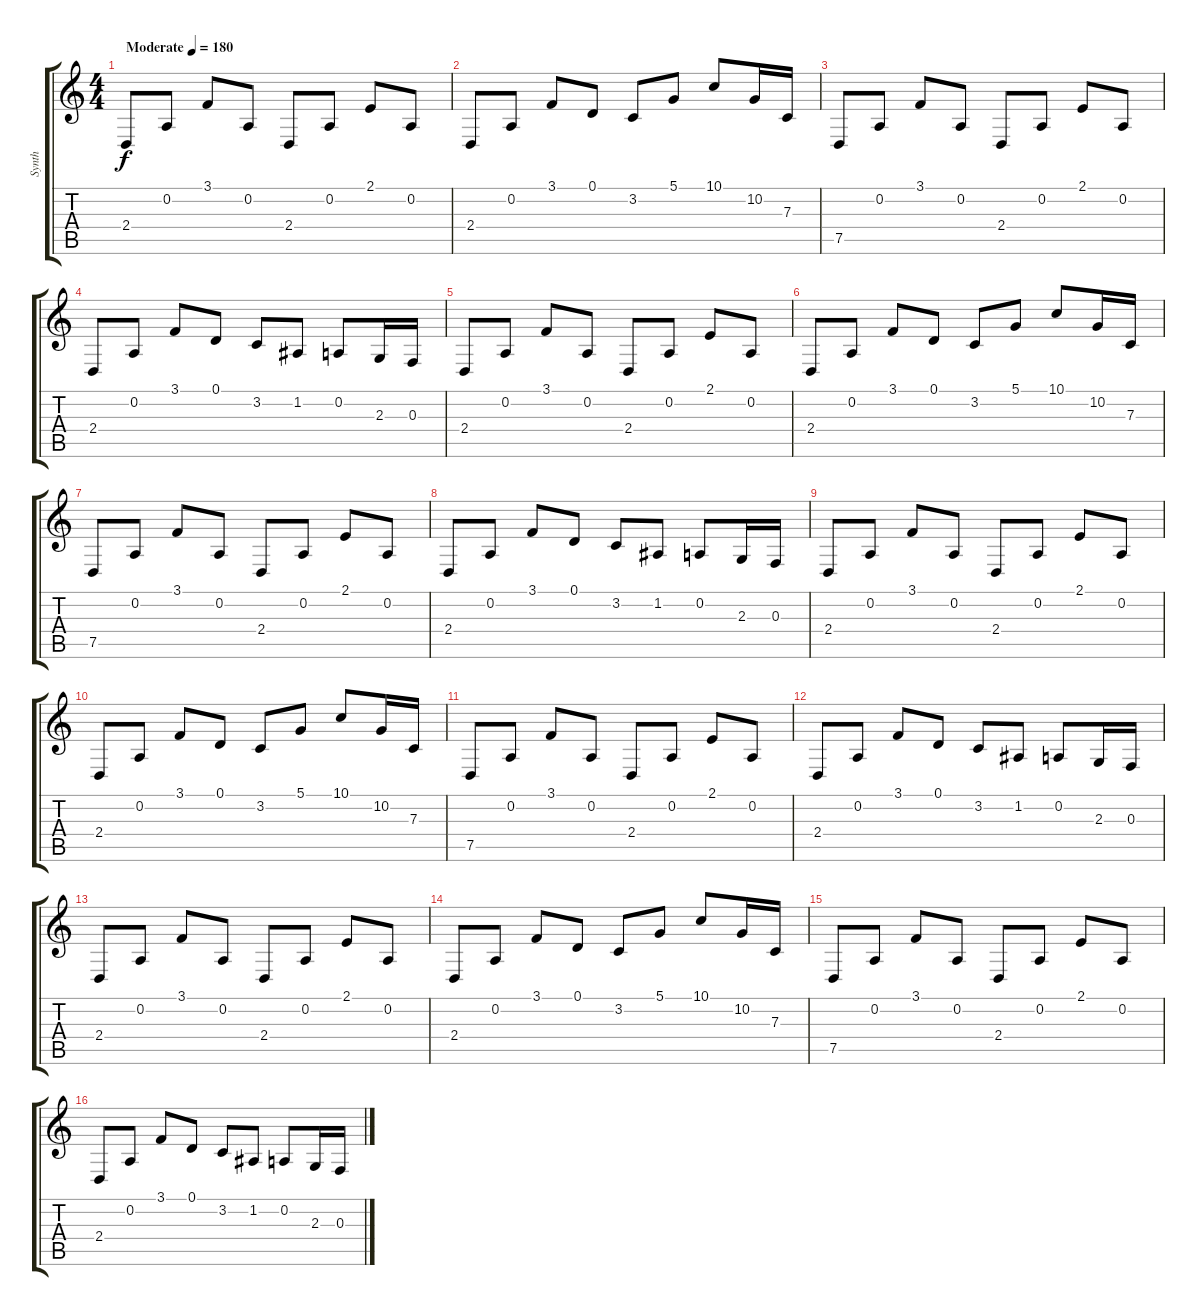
\track ("Synth" "Synth") {instrument harpsichord}
\staff {score tabs}
\tuning (D4 A3 F3 C3 G2 D2) {hide}
\ts (4 4)
\tempo (180 "Moderate")
\clef g2
\ks c
2.4.8{dy f instrument harpsichord} 0.2.8 3.1.8 0.2.8 2.4.8 0.2.8 2.1.8 0.2.8 |
2.4.8 0.2.8 3.1.8 0.1.8 3.2.8 5.1.8 10.1.8 10.2.16 7.3.16 |
7.5.8 0.2.8 3.1.8 0.2.8 2.4.8 0.2.8 2.1.8 0.2.8 |
2.4.8 0.2.8 3.1.8 0.1.8 3.2.8 1.2.8 0.2.8 2.3.16 0.3.16 |
2.4.8 0.2.8 3.1.8 0.2.8 2.4.8 0.2.8 2.1.8 0.2.8 |
2.4.8 0.2.8 3.1.8 0.1.8 3.2.8 5.1.8 10.1.8 10.2.16 7.3.16 |
7.5.8 0.2.8 3.1.8 0.2.8 2.4.8 0.2.8 2.1.8 0.2.8 |
2.4.8 0.2.8 3.1.8 0.1.8 3.2.8 1.2.8 0.2.8 2.3.16 0.3.16 |
2.4.8 0.2.8 3.1.8 0.2.8 2.4.8 0.2.8 2.1.8 0.2.8 |
2.4.8 0.2.8 3.1.8 0.1.8 3.2.8 5.1.8 10.1.8 10.2.16 7.3.16 |
7.5.8 0.2.8 3.1.8 0.2.8 2.4.8 0.2.8 2.1.8 0.2.8 |
2.4.8 0.2.8 3.1.8 0.1.8 3.2.8 1.2.8 0.2.8 2.3.16 0.3.16 |
2.4.8 0.2.8 3.1.8 0.2.8 2.4.8 0.2.8 2.1.8 0.2.8 |
2.4.8 0.2.8 3.1.8 0.1.8 3.2.8 5.1.8 10.1.8 10.2.16 7.3.16 |
7.5.8 0.2.8 3.1.8 0.2.8 2.4.8 0.2.8 2.1.8 0.2.8 |
2.4.8 0.2.8 3.1.8 0.1.8 3.2.8 1.2.8 0.2.8 2.3.16 0.3.16
